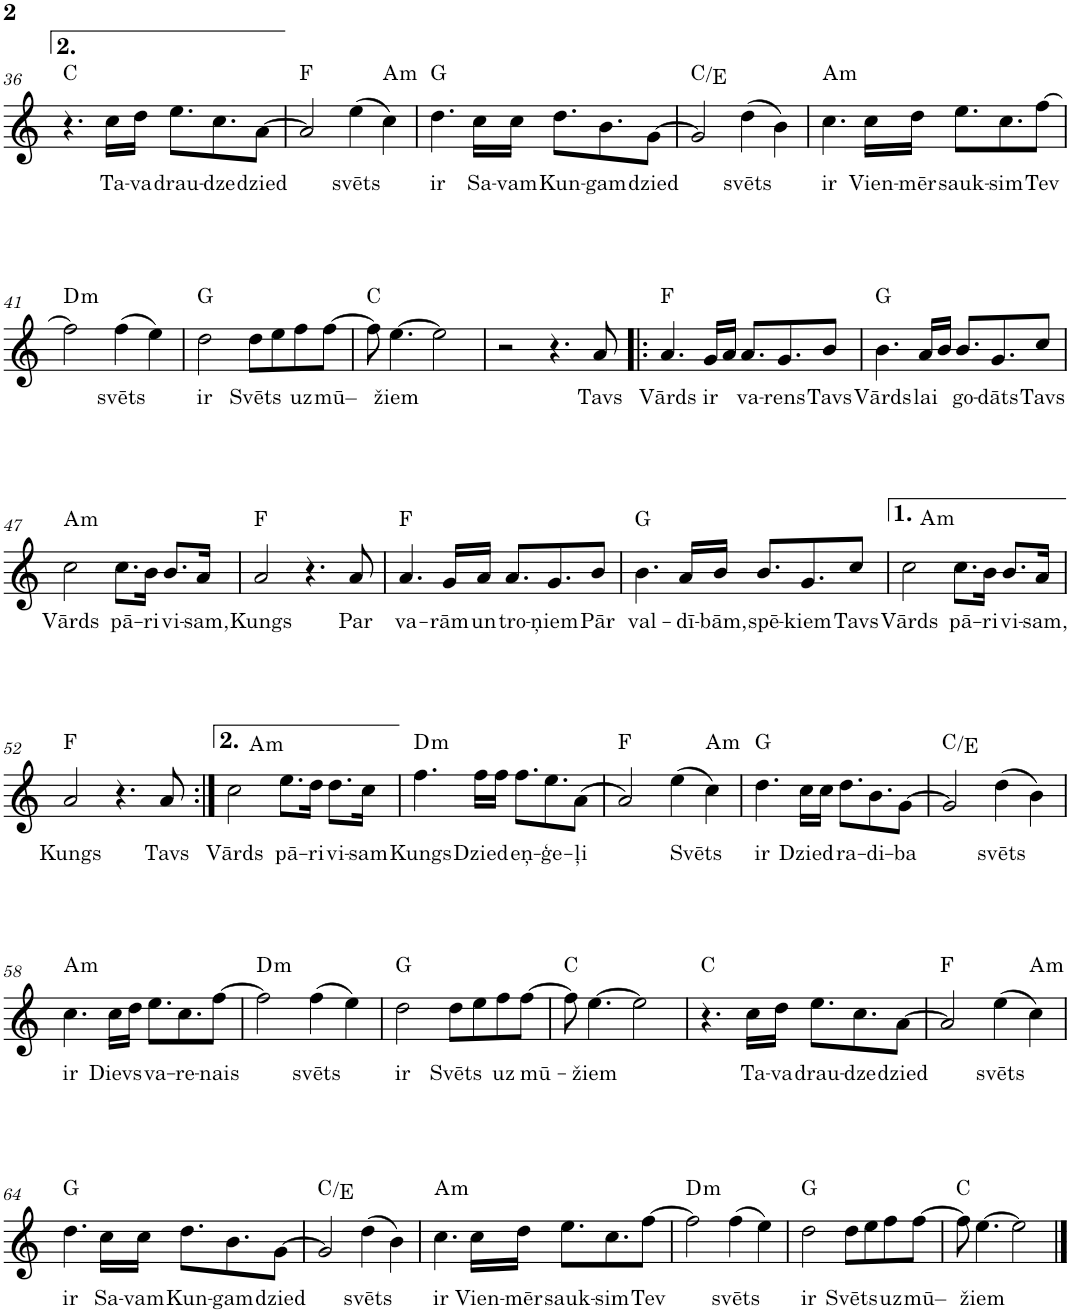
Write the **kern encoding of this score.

**kern	**text	**harte
*part1	*part1	*part1
*staff1	*staff1	*
*I"Piano	*	*
*I'Pno.	*	*
!!LO:PB:g=z
*clefG2	*	*
*k[]	*	*
*M4/4	*	*
=36	=36	=36
4.r	.	C:maj
!	!LO:LY:b	!
16cc\LL	Ta-	.
!	!LO:LY:b	!
16dd\JJ	-va	.
!	!LO:LY:b	!
8.ee\L	drau-	.
!	!LO:LY:b	!
8.cc\	-dze	.
!	!LO:LY:b	!
[8a\J	dzied	.
=37	=37	=37
2a/]	.	F:maj
!	!LO:LY:b	!
(4ee\	svēts	.
!	!	!LO:H:kt=m
4cc\)	.	A:min
=38	=38	=38
!	!LO:LY:b	!
4.dd\	ir	G:maj
!	!LO:LY:b	!
16cc\LL	Sa-	.
!	!LO:LY:b	!
16cc\JJ	-vam	.
!	!LO:LY:b	!
8.dd\L	Kun-	.
!	!LO:LY:b	!
8.b\	-gam	.
!	!LO:LY:b	!
[8g\J	dzied	.
=39	=39	=39
2g/]	.	C:maj/3
!	!LO:LY:b	!
(4dd\	svēts	.
4b\)	.	.
=40	=40	=40
!	!LO:LY:b	!LO:H:kt=m
4.cc\	ir	A:min
!	!LO:LY:b	!
16cc\LL	Vien-	.
!	!LO:LY:b	!
16dd\JJ	-mēr	.
!	!LO:LY:b	!
8.ee\L	sauk-	.
!	!LO:LY:b	!
8.cc\	-sim	.
!	!LO:LY:b	!
[8ff\J	Tev	.
!!LO:LB:g=z
=41	=41	=41
!	!	!LO:H:kt=m
2ff\]	.	D:min
!	!LO:LY:b	!
(4ff\	svēts	.
4ee\)	.	.
=42	=42	=42
!	!LO:LY:b	!
2dd\	ir	G:maj
!	!LO:LY:b	!
8dd\L	Svēts	.
8ee\	.	.
!	!LO:LY:b	!
8ff\	uz	.
!	!LO:LY:b	!
[8ff\J	mū–	.
=43	=43	=43
8ff\]	.	C:maj
!	!LO:LY:b	!
[4.ee\	žiem	.
2ee\]	.	.
=44	=44	=44
2r	.	.
4.r	.	.
!	!LO:LY:b	!
8a/	Tavs	.
=45!|:	=45!|:	=45!|:
!	!LO:LY:b	!
4.a/	Vārds	F:maj
!	!LO:LY:b	!
16g/LL	ir	.
16a/JJ	.	.
!	!LO:LY:b	!
8.a/L	va-	.
!	!LO:LY:b	!
8.g/	-rens	.
!	!LO:LY:b	!
8b/J	Tavs	.
=46	=46	=46
!	!LO:LY:b	!
4.b\	Vārds	G:maj
!	!LO:LY:b	!
16a/LL	lai	.
16b/JJ	.	.
!	!LO:LY:b	!
8.b/L	go-	.
!	!LO:LY:b	!
8.g/	-dāts	.
!	!LO:LY:b	!
8cc/J	Tavs	.
!!LO:LB:g=z
=47	=47	=47
!	!LO:LY:b	!LO:H:kt=m
2cc\	Vārds	A:min
!	!LO:LY:b	!
8.cc\L	pā-	.
!	!LO:LY:b	!
16b\Jk	-ri	.
!	!LO:LY:b	!
8.b/L	vi-	.
!	!LO:LY:b	!
16a/Jk	-sam,	.
=48	=48	=48
!	!LO:LY:b	!
2a/	Kungs	F:maj
4.r	.	.
!	!LO:LY:b	!
8a/	Par	.
=49	=49	=49
!	!LO:LY:b	!
4.a/	va-	F:maj
!	!LO:LY:b	!
16g/LL	-rām	.
!	!LO:LY:b	!
16a/JJ	un	.
!	!LO:LY:b	!
8.a/L	tro-	.
!	!LO:LY:b	!
8.g/	-ņiem	.
!	!LO:LY:b	!
8b/J	Pār	.
=50	=50	=50
!	!LO:LY:b	!
4.b\	val-	G:maj
!	!LO:LY:b	!
16a/LL	-dī-	.
!	!LO:LY:b	!
16b/JJ	-bām,	.
!	!LO:LY:b	!
8.b/L	spē-	.
!	!LO:LY:b	!
8.g/	-kiem	.
!	!LO:LY:b	!
8cc/J	Tavs	.
=51	=51	=51
!	!LO:LY:b	!
*^	*	*
2cc\	8ryy	Vārds	.
!	!	!	!LO:H:kt=m
.	2..ryy	.	A:min
!	!	!LO:LY:b	!
8.cc\L	.	pā-	.
!	!	!LO:LY:b	!
16b\Jk	.	-ri	.
!	!	!LO:LY:b	!
8.b/L	.	vi-	.
!	!	!LO:LY:b	!
16a/Jk	.	-sam,	.
!!LO:LB:g=z	!!
=52	=52	=52	=52
!	!	!LO:LY:b	!
*v	*v	*	*
2a/	Kungs	F:maj
4.r	.	.
!	!LO:LY:b	!
8a/	Tavs	.
=53:|!	=53:|!	=53:|!
!	!LO:LY:b	!
*^	*	*
2cc\	4ryy	Vārds	.
!	!	!	!LO:H:kt=m
.	2.ryy	.	A:min
!	!	!LO:LY:b	!
8.ee\L	.	pā-	.
!	!	!LO:LY:b	!
16dd\Jk	.	-ri	.
!	!	!LO:LY:b	!
8.dd\L	.	vi-	.
!	!	!LO:LY:b	!
16cc\Jk	.	-sam	.
=54	=54	=54	=54
!	!	!LO:LY:b	!LO:H:kt=m
*v	*v	*	*
4.ff\	Kungs	D:min
!	!LO:LY:b	!
16ff\LL	Dzied	.
16ff\JJ	.	.
!	!LO:LY:b	!
8.ff\L	eņ-	.
!	!LO:LY:b	!
8.ee\	-ģe-	.
!	!LO:LY:b	!
(8a\J	-ļi	.
=55	=55	=55
2a/)	.	F:maj
!	!LO:LY:b	!
(4ee\	Svēts	.
!	!	!LO:H:kt=m
4cc\)	.	A:min
=56	=56	=56
!	!LO:LY:b	!
4.dd\	ir	G:maj
!	!LO:LY:b	!
16cc\LL	Dzied	.
16cc\JJ	.	.
!	!LO:LY:b	!
8.dd\L	ra-	.
!	!LO:LY:b	!
8.b\	-di-	.
!	!LO:LY:b	!
[8g\J	-ba	.
=57	=57	=57
2g/]	.	C:maj/3
!	!LO:LY:b	!
(4dd\	svēts	.
4b\)	.	.
!!LO:LB:g=z
=58	=58	=58
!	!LO:LY:b	!LO:H:kt=m
4.cc\	ir	A:min
!	!LO:LY:b	!
16cc\LL	Dievs	.
16dd\JJ	.	.
!	!LO:LY:b	!
8.ee\L	va-	.
!	!LO:LY:b	!
8.cc\	-re-	.
!	!LO:LY:b	!
[8ff\J	-nais	.
=59	=59	=59
!	!	!LO:H:kt=m
2ff\]	.	D:min
!	!LO:LY:b	!
(4ff\	svēts	.
4ee\)	.	.
=60	=60	=60
!	!LO:LY:b	!
2dd\	ir	G:maj
!	!LO:LY:b	!
8dd\L	Svēts	.
8ee\	.	.
!	!LO:LY:b	!
8ff\	uz	.
!	!LO:LY:b	!
[8ff\J	mū-	.
=61	=61	=61
8ff\]	.	C:maj
!	!LO:LY:b	!
[4.ee\	-žiem	.
2ee\]	.	.
=62	=62	=62
4.r	.	C:maj
!	!LO:LY:b	!
16cc\LL	Ta-	.
!	!LO:LY:b	!
16dd\JJ	-va	.
!	!LO:LY:b	!
8.ee\L	drau-	.
!	!LO:LY:b	!
8.cc\	-dze	.
!	!LO:LY:b	!
[8a\J	dzied	.
=63	=63	=63
2a/]	.	F:maj
!	!LO:LY:b	!
(4ee\	svēts	.
!	!	!LO:H:kt=m
4cc\)	.	A:min
!!LO:LB:g=z
=64	=64	=64
!	!LO:LY:b	!
4.dd\	ir	G:maj
!	!LO:LY:b	!
16cc\LL	Sa-	.
!	!LO:LY:b	!
16cc\JJ	-vam	.
!	!LO:LY:b	!
8.dd\L	Kun-	.
!	!LO:LY:b	!
8.b\	-gam	.
!	!LO:LY:b	!
[8g\J	dzied	.
=65	=65	=65
2g/]	.	C:maj/3
!	!LO:LY:b	!
(4dd\	svēts	.
4b\)	.	.
=66	=66	=66
!	!LO:LY:b	!LO:H:kt=m
4.cc\	ir	A:min
!	!LO:LY:b	!
16cc\LL	Vien-	.
!	!LO:LY:b	!
16dd\JJ	-mēr	.
!	!LO:LY:b	!
8.ee\L	sauk-	.
!	!LO:LY:b	!
8.cc\	-sim	.
!	!LO:LY:b	!
[8ff\J	Tev	.
=67	=67	=67
!	!	!LO:H:kt=m
2ff\]	.	D:min
!	!LO:LY:b	!
(4ff\	svēts	.
4ee\)	.	.
=68	=68	=68
!	!LO:LY:b	!
2dd\	ir	G:maj
!	!LO:LY:b	!
8dd\L	Svēts	.
8ee\	.	.
!	!LO:LY:b	!
8ff\	uz	.
!	!LO:LY:b	!
[8ff\J	mū–	.
=69	=69	=69
8ff\]	.	C:maj
!	!LO:LY:b	!
[4.ee\	žiem	.
2ee\]	.	.
==	==	==
*-	*-	*-
